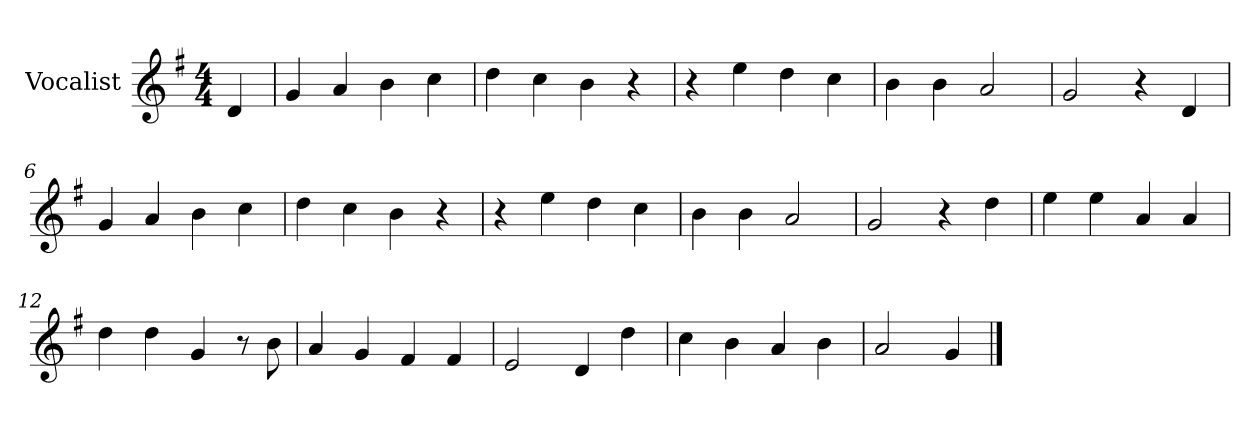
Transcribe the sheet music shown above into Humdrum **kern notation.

**kern
*part1
*staff1
*I"Vocalist
*k[f#]
*G:
*M4/4
=
4d
=1
4g
4a
4b
4cc
=2
4dd
4cc
4b
4r
=3
4r
4ee
4dd
4cc
=4
4b
4b
2a
=5
2g
4r
4d
=6
4g
4a
4b
4cc
=7
4dd
4cc
4b
4r
=8
4r
4ee
4dd
4cc
=9
4b
4b
2a
=10
2g
4r
4dd
=11
4ee
4ee
4a
4a
=12
4dd
4dd
4g
8r
8b
=13
4a
4g
4f#
4f#
=14
2e
4d
4dd
=15
4cc
4b
4a
4b
=16
2a
4g
==
*-
